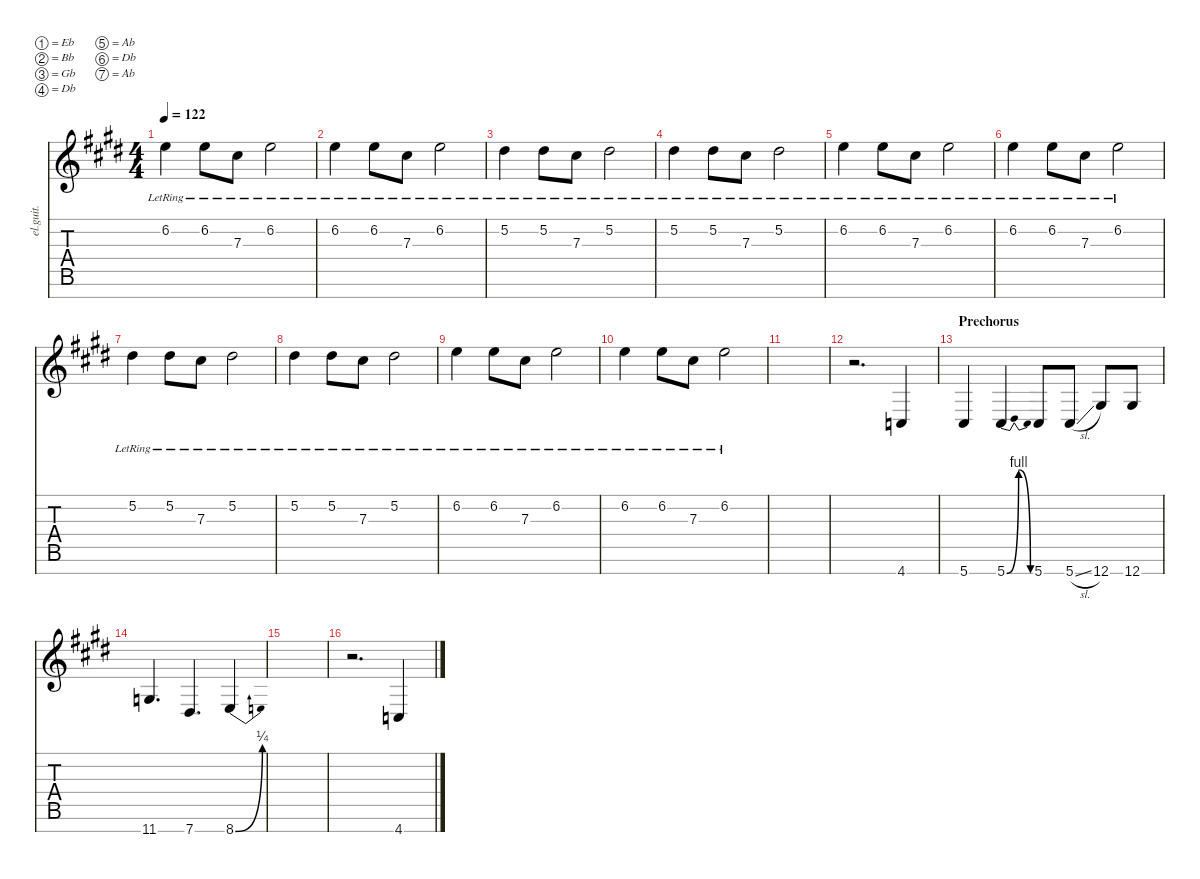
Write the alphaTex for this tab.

\defaultSystemsLayout 4
\hideDynamics
\bracketExtendMode nobrackets
\otherSystemsTrackNameOrientation horizontal
\track ("Die" "el.guit.") {instrument electricguitarjazz}
\staff {score tabs}
\tuning (Eb4 Bb3 Gb3 Db3 Ab2 Db2 Ab1)
\ts (4 4)
\tempo 122
\clef g2
\ks c#minor
6.2{lr acc forcenatural}.4{dy mf} 6.2{lr acc forcenatural}.8 7.3{lr acc #}.8 6.2{lr acc forcenatural}.2 |
6.2{lr acc forcenatural}.4 6.2{lr acc forcenatural}.8 7.3{lr acc #}.8 6.2{lr acc forcenatural}.2 |
5.2{lr acc #}.4 5.2{lr acc #}.8 7.3{lr acc #}.8 5.2{lr acc #}.2 |
5.2{lr acc #}.4 5.2{lr acc #}.8 7.3{lr acc #}.8 5.2{lr acc #}.2 |
6.2{lr acc forcenatural}.4 6.2{lr acc forcenatural}.8 7.3{lr acc #}.8 6.2{lr acc forcenatural}.2 |
6.2{lr acc forcenatural}.4 6.2{lr acc forcenatural}.8 7.3{lr acc #}.8 6.2{lr acc forcenatural}.2 |
5.2{lr acc #}.4 5.2{lr acc #}.8 7.3{lr acc #}.8 5.2{lr acc #}.2 |
5.2{lr acc #}.4 5.2{lr acc #}.8 7.3{lr acc #}.8 5.2{lr acc #}.2 |
6.2{lr acc forcenatural}.4 6.2{lr acc forcenatural}.8 7.3{lr acc #}.8 6.2{lr acc forcenatural}.2 |
6.2{lr acc forcenatural}.4 6.2{lr acc forcenatural}.8 7.3{lr acc #}.8 6.2{lr acc forcenatural}.2 |
|
r.2{d instrument distortionguitar} 4.7{acc forcenatural}.4 |
\section ("" "Prechorus")
5.7{acc #}.4 5.7{be (bendrelease 0 0 28.799999999999997 4 28.799999999999997 4 59.4 0) acc #}.4 5.7{acc #}.8 5.7{sl acc #}.8 12.7{acc #}.8 12.7{acc #}.8 |
11.7{acc forcenatural}.4{d} 7.7{acc #}.4{d} 8.7{be (bend 0 0 59.4 1) acc forcenatural}.4 |
|
r.2{d} 4.7{acc forcenatural}.4
